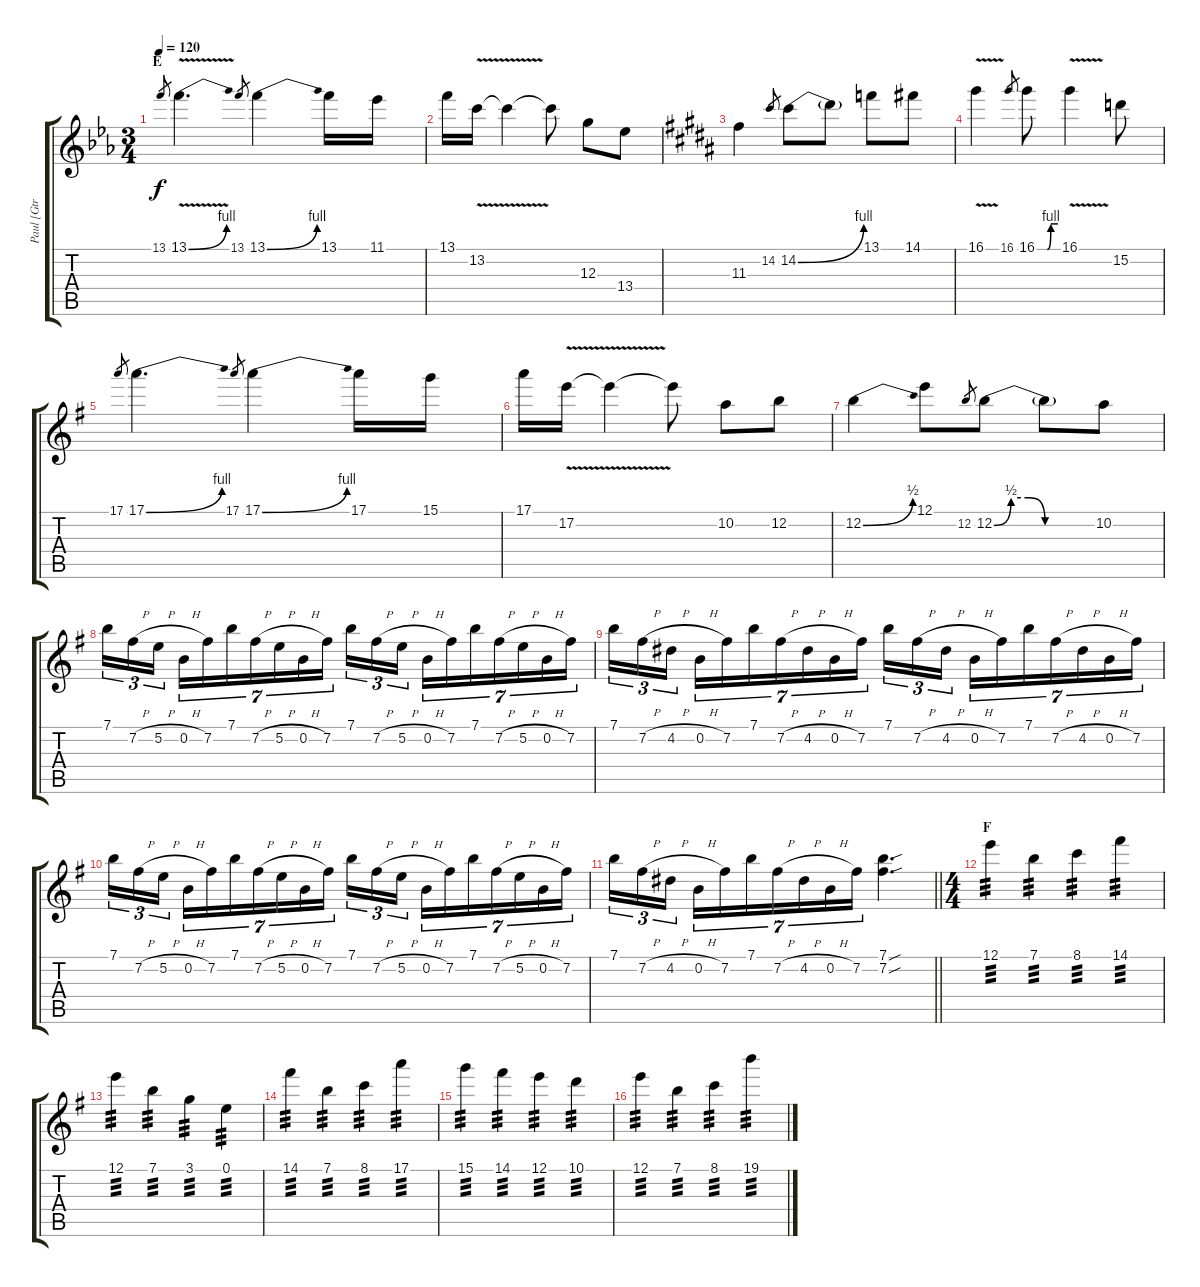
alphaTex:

\track ("Paul [Gtr I]" "Paul [Gtr ") {instrument distortionguitar}
\staff {score tabs}
\tuning (E4 B3 G3 D3 A2 E2) {hide}
\ts (3 4)
\section ("" "E")
\tempo 120
\clef g2
\ks eb
13.1.8{gr dy f} 13.1{be (bend 0 0 60 4) v}.4{d} 13.1.8{gr} 13.1{be (bend 0 0 60 4)}.4 13.1.16 11.1.16 |
13.1.16 13.2{v}.16 13.2{t}.4 13.2{t}.8 12.3.8 13.4.8 |
\ks b
11.3.4 14.2.8{gr} 14.2{be (bend 0 0 60 4)}.8 14.2{t}.8 13.1.8 14.1.8 |
16.1{v}.4 16.1.8{gr} 16.1{be (custom 0 0 30 0 40 4 60 4)}.8 16.1{v}.4 15.2.8 |
\ks g
17.1.8{gr} 17.1{be (bend 0 0 60 4)}.4{d} 17.1.8{gr} 17.1{be (bend 0 0 60 4)}.4 17.1.16 15.1.16 |
17.1.16 17.2{v}.16 17.2{t}.4 17.2{t}.8 10.2.8 12.2.8 |
12.2{be (bend 0 0 60 2)}.4 12.1.8 12.2.8{gr} 12.2{be (custom 0 0 10 2 20 2 30 0 60 0)}.8 12.2{t}.8 10.2.8 |
7.1.16{tu (3 2)} 7.2{h}.16{tu (3 2)} 5.2{h}.16{tu (3 2) beam splitsecondary} 0.2{h}.16{tu (7 4)} 7.2.16{tu (7 4)} 7.1.16{tu (7 4)} 7.2{h}.16{tu (7 4)} 5.2{h}.16{tu (7 4)} 0.2{h}.16{tu (7 4)} 7.2.16{tu (7 4) beam splitsecondary} 7.1.16{tu (3 2)} 7.2{h}.16{tu (3 2)} 5.2{h}.16{tu (3 2)} 0.2{h}.16{tu (7 4)} 7.2.16{tu (7 4)} 7.1.16{tu (7 4)} 7.2{h}.16{tu (7 4)} 5.2{h}.16{tu (7 4)} 0.2{h}.16{tu (7 4)} 7.2.16{tu (7 4)} |
7.1.16{tu (3 2)} 7.2{h}.16{tu (3 2)} 4.2{h}.16{tu (3 2) beam splitsecondary} 0.2{h}.16{tu (7 4)} 7.2.16{tu (7 4)} 7.1.16{tu (7 4)} 7.2{h}.16{tu (7 4)} 4.2{h}.16{tu (7 4)} 0.2{h}.16{tu (7 4)} 7.2.16{tu (7 4) beam splitsecondary} 7.1.16{tu (3 2)} 7.2{h}.16{tu (3 2)} 4.2{h}.16{tu (3 2)} 0.2{h}.16{tu (7 4)} 7.2.16{tu (7 4)} 7.1.16{tu (7 4)} 7.2{h}.16{tu (7 4)} 4.2{h}.16{tu (7 4)} 0.2{h}.16{tu (7 4)} 7.2.16{tu (7 4)} |
7.1.16{tu (3 2)} 7.2{h}.16{tu (3 2)} 5.2{h}.16{tu (3 2) beam splitsecondary} 0.2{h}.16{tu (7 4)} 7.2.16{tu (7 4)} 7.1.16{tu (7 4)} 7.2{h}.16{tu (7 4)} 5.2{h}.16{tu (7 4)} 0.2{h}.16{tu (7 4)} 7.2.16{tu (7 4) beam splitsecondary} 7.1.16{tu (3 2)} 7.2{h}.16{tu (3 2)} 5.2{h}.16{tu (3 2)} 0.2{h}.16{tu (7 4)} 7.2.16{tu (7 4)} 7.1.16{tu (7 4)} 7.2{h}.16{tu (7 4)} 5.2{h}.16{tu (7 4)} 0.2{h}.16{tu (7 4)} 7.2.16{tu (7 4)} |
\barLineRight lightlight
7.1.16{tu (3 2)} 7.2{h}.16{tu (3 2)} 4.2{h}.16{tu (3 2) beam splitsecondary} 0.2{h}.16{tu (7 4)} 7.2.16{tu (7 4)} 7.1.16{tu (7 4)} 7.2{h}.16{tu (7 4)} 4.2{h}.16{tu (7 4)} 0.2{h}.16{tu (7 4)} 7.2.16{tu (7 4)} (7.1{sou} 7.2{sou}).4{d} |
\ts (4 4)
\section ("" "F")
12.1.4{tp 3 volume 13 balance 7} 7.1.4{tp 3} 8.1.4{tp 3} 14.1.4{tp 3} |
12.1.4{tp 3} 7.1.4{tp 3} 3.1.4{tp 3} 0.1.4{tp 3} |
14.1.4{tp 3} 7.1.4{tp 3} 8.1.4{tp 3} 17.1.4{tp 3} |
15.1.4{tp 3} 14.1.4{tp 3} 12.1.4{tp 3} 10.1.4{tp 3} |
12.1.4{tp 3} 7.1.4{tp 3} 8.1.4{tp 3} 19.1.4{tp 3}
